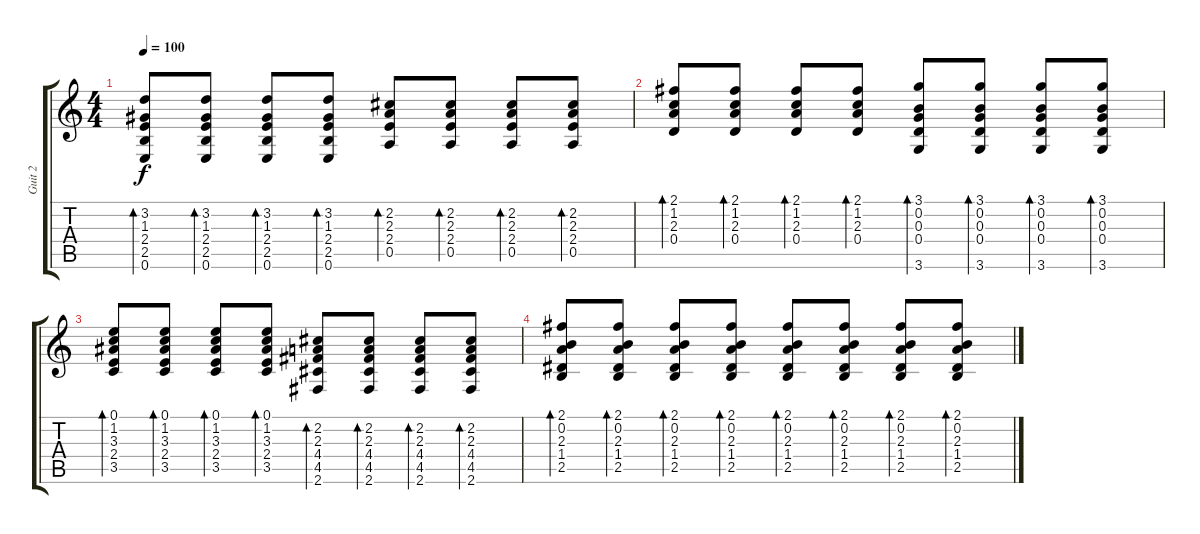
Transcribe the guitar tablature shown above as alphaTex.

\track ("Guit 2" "Guit 2") {instrument acousticguitarsteel}
\staff {score tabs}
\tuning (E4 B3 G3 D3 A2 E2) {hide}
\ts (4 4)
\tempo 100
\clef g2
\ks c
(3.2 1.3 2.4 2.5 0.6).8{bd 30 dy f} (3.2 1.3 2.4 2.5 0.6).8{bd 30} (3.2 1.3 2.4 2.5 0.6).8{bd 30} (3.2 1.3 2.4 2.5 0.6).8{bd 30} (2.2 2.3 2.4 0.5).8{bd 30} (2.2 2.3 2.4 0.5).8{bd 30} (2.2 2.3 2.4 0.5).8{bd 30} (2.2 2.3 2.4 0.5).8{bd 30} |
(2.1 1.2 2.3 0.4).8{bd 30} (2.1 1.2 2.3 0.4).8{bd 30} (2.1 1.2 2.3 0.4).8{bd 30} (2.1 1.2 2.3 0.4).8{bd 30} (3.1 0.2 0.3 0.4 3.6).8{bd 30} (3.1 0.2 0.3 0.4 3.6).8{bd 30} (3.1 0.2 0.3 0.4 3.6).8{bd 30} (3.1 0.2 0.3 0.4 3.6).8{bd 30} |
(0.1 1.2 3.3 2.4 3.5).8{bd 30} (0.1 1.2 3.3 2.4 3.5).8{bd 30} (0.1 1.2 3.3 2.4 3.5).8{bd 30} (0.1 1.2 3.3 2.4 3.5).8{bd 30} (2.2 2.3 4.4 4.5 2.6).8{bd 30} (2.2 2.3 4.4 4.5 2.6).8{bd 30} (2.2 2.3 4.4 4.5 2.6).8{bd 30} (2.2 2.3 4.4 4.5 2.6).8{bd 30} |
(2.1 0.2 2.3 1.4 2.5).8{bd 30} (2.1 0.2 2.3 1.4 2.5).8{bd 30} (2.1 0.2 2.3 1.4 2.5).8{bd 30} (2.1 0.2 2.3 1.4 2.5).8{bd 30} (2.1 0.2 2.3 1.4 2.5).8{bd 30} (2.1 0.2 2.3 1.4 2.5).8{bd 30} (2.1 0.2 2.3 1.4 2.5).8{bd 30} (2.1 0.2 2.3 1.4 2.5).8{bd 30}
